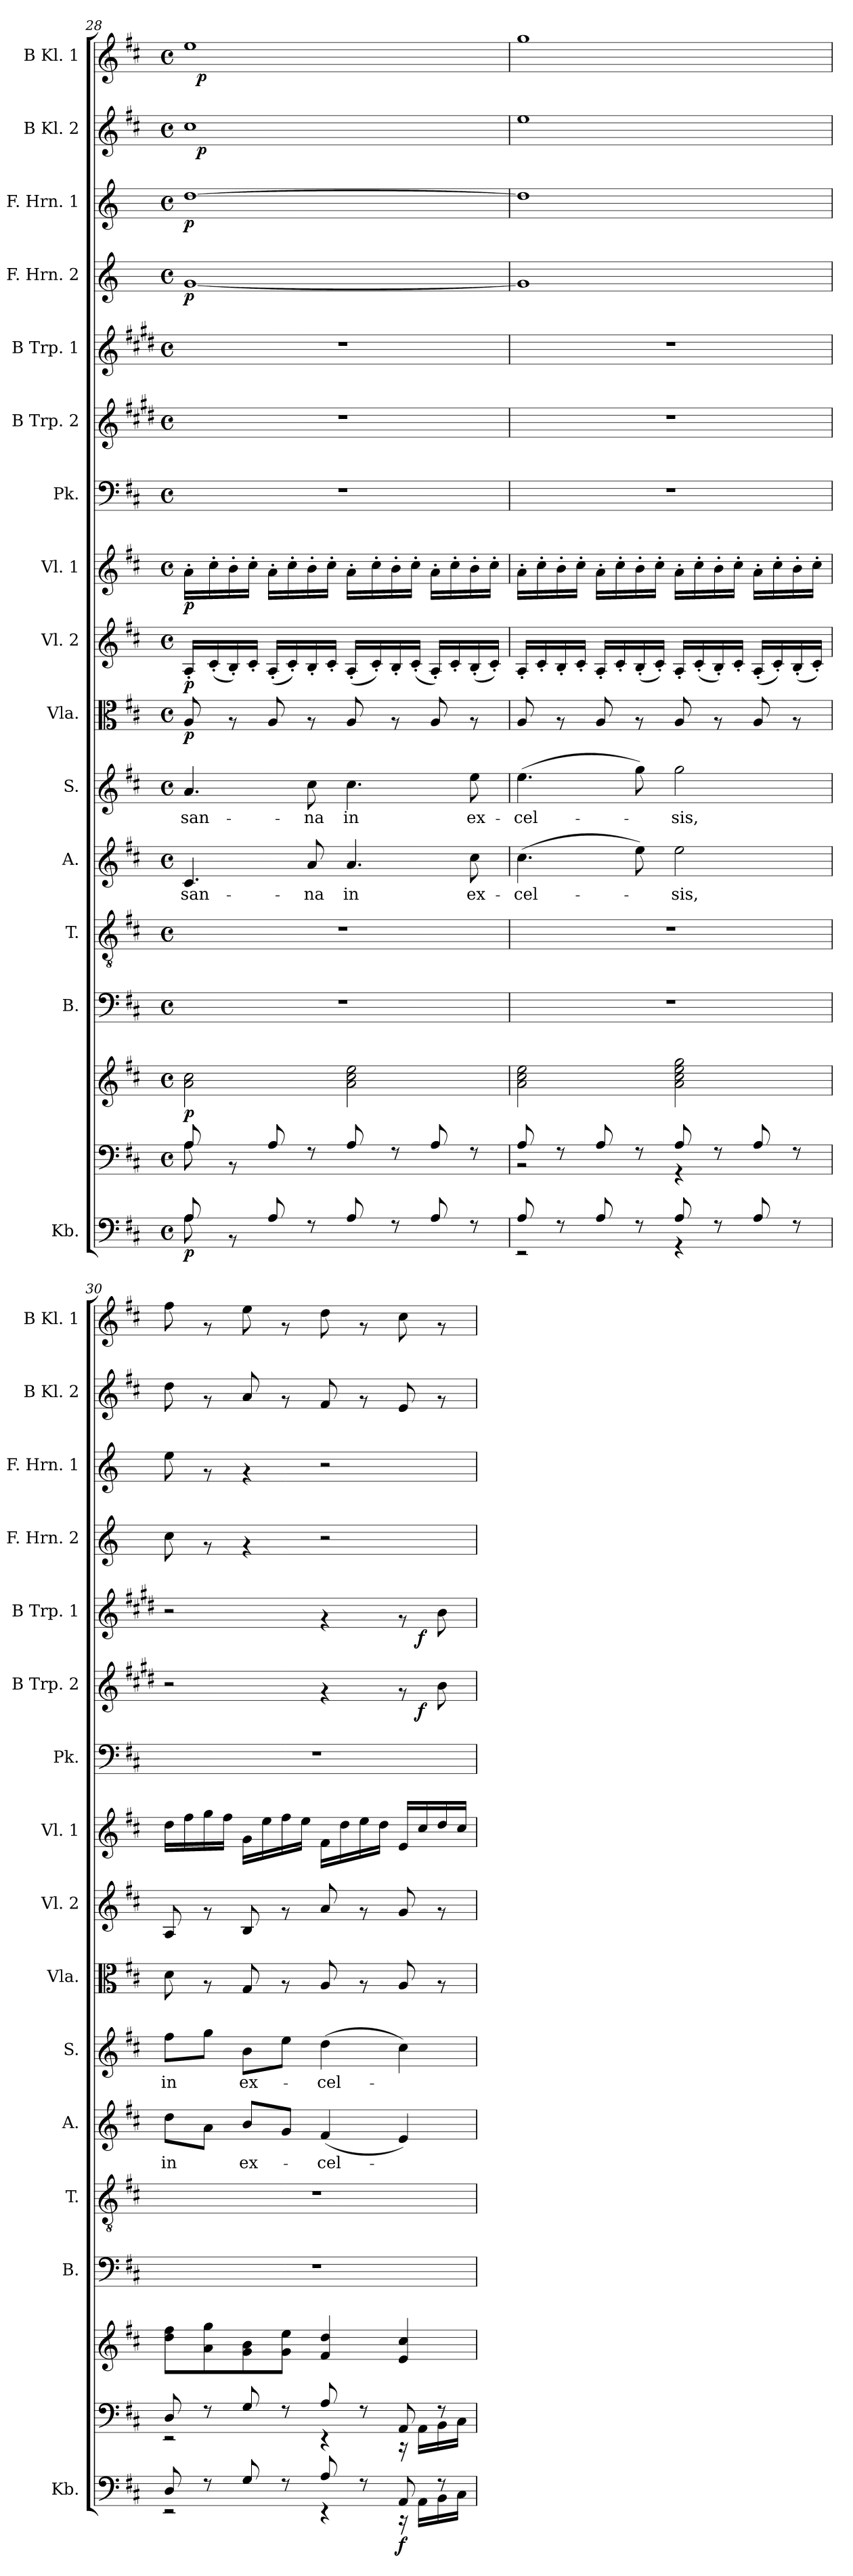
**kern	**dynam	**kern	**dynam	**kern	**kern	**kern	**kern	**text	**kern	**text	**kern	**dynam	**kern	**dynam	**kern	**dynam	**kern	**kern	**dynam	**kern	**dynam	**kern	**dynam	**kern	**dynam	**kern	**dynam	**kern	**dynam
*part17	*part17	*part16	*part16	*part15	*part14	*part13	*part12	*part12	*part11	*part11	*part10	*part10	*part9	*part9	*part8	*part8	*part7	*part6	*part6	*part5	*part5	*part4	*part4	*part3	*part3	*part2	*part2	*part1	*part1
*staff17	*staff17	*staff16	*staff16	*staff15	*staff14	*staff13	*staff12	*staff12	*staff11	*staff11	*staff10	*staff10	*staff9	*staff9	*staff8	*staff8	*staff7	*staff6	*staff6	*staff5	*staff5	*staff4	*staff4	*staff3	*staff3	*staff2	*staff2	*staff1	*staff1
*I"Kb.	*	*	*	*	*I"B.	*I"T.	*I"A.	*	*I"S.	*	*I"Vla.	*	*I"Vl. 2	*	*I"Vl. 1	*	*I"Pk.	*I"B Trp. 2	*	*I"B Trp. 1	*	*I"F. Hrn. 2	*	*I"F. Hrn. 1	*	*I"B Kl. 2	*	*I"B Kl. 1	*
*I'Kb.	*	*	*	*	*I'B.	*I'T.	*I'A.	*	*I'S.	*	*I'Vla.	*	*I'Vl. 2	*	*I'Vl. 1	*	*I'Pk.	*I'B Trp. 2	*	*I'B Trp. 1	*	*I'F. Hrn. 2	*	*I'F. Hrn. 1	*	*I'B Kl. 2	*	*I'B Kl. 1	*
*clefF4	*	*clefF4	*	*clefG2	*clefF4	*clefGv2	*clefG2	*	*clefG2	*	*clefC3	*	*clefG2	*	*clefG2	*	*clefF4	*clefG2	*	*clefG2	*	*clefG2	*	*clefG2	*	*clefG2	*	*clefG2	*
*	*	*	*	*	*	*	*	*	*	*	*	*	*	*	*	*	*	*ITrd1c2	*	*ITrd1c2	*	*ITrd-1c-2	*	*ITrd-1c-2	*	*	*	*	*
*k[f#c#]	*	*k[f#c#]	*	*k[f#c#]	*k[f#c#]	*k[f#c#]	*k[f#c#]	*	*k[f#c#]	*	*k[f#c#]	*	*k[f#c#]	*	*k[f#c#]	*	*k[f#c#]	*k[f#c#]	*	*k[f#c#]	*	*k[f#c#]	*	*k[f#c#]	*	*k[f#c#]	*	*k[f#c#]	*
*D:	*	*D:	*	*D:	*D:	*D:	*D:	*	*D:	*	*D:	*	*D:	*	*D:	*	*D:	*D:	*	*D:	*	*D:	*	*D:	*	*D:	*	*D:	*
*M4/4	*	*M4/4	*	*M4/4	*M4/4	*M4/4	*M4/4	*	*M4/4	*	*M4/4	*	*M4/4	*	*M4/4	*	*M4/4	*M4/4	*	*M4/4	*	*M4/4	*	*M4/4	*	*M4/4	*	*M4/4	*
*met(c)	*	*met(c)	*	*met(c)	*met(c)	*met(c)	*met(c)	*	*met(c)	*	*met(c)	*	*met(c)	*	*met(c)	*	*met(c)	*met(c)	*	*met(c)	*	*met(c)	*	*met(c)	*	*met(c)	*	*met(c)	*
=28	=28	=28	=28	=28	=28	=28	=28	=28	=28	=28	=28	=28	=28	=28	=28	=28	=28	=28	=28	=28	=28	=28	=28	=28	=28	=28	=28	=28	=28
*^	*	*^	*	*	*	*	*	*	*	*	*	*	*	*	*	*	*	*	*	*	*	*	*	*	*	*	*	*	*
!	!	!LO:DY:b	!	!	!LO:DY:a	!	!	!	!	!LO:LY:b	!	!LO:LY:b	!	!LO:DY:b	!	!LO:DY:b	!	!LO:DY:b	!	!	!	!	!	!	!LO:DY:b	!	!LO:DY:b	!	!	!	!
*	*	*	*	*	*	*	*	*	*	*	*	*	*	*	*	*	*	*	*	*	*	*	*	*	*	*	*	*^	*	*^	*
8A/	8A\	p	8A/	8A\	p	2a\ 2cc#\	1r	1r	4.c#/	-san-	4.a/	-san-	8A/	p	16A'</LL	p	16a'>\LL	p	1r	1r	.	1r	.	[<1a	p	[>1ee	p	1cc#	32ryy	.	1ee	32ryy	.
!	!	!	!	!	!	!	!	!	!	!	!	!	!	!	!	!	!	!	!	!	!	!	!	!	!	!	!	!	!	!LO:DY:b	!	!	!LO:DY:b
.	.	.	.	.	.	.	.	.	.	.	.	.	.	.	.	.	.	.	.	.	.	.	.	.	.	.	.	.	2ryy	p	.	2ryy	p
.	.	.	.	.	.	.	.	.	.	.	.	.	.	.	(>16c#'</	.	16cc#'>\	.	.	.	.	.	.	.	.	.	.	.	.	.	.	.	.
8rAA	2..ryy	.	8rAA	2..ryy	.	.	.	.	.	.	.	.	8rG	.	16B'</)	.	16b'>\	.	.	.	.	.	.	.	.	.	.	.	.	.	.	.	.
.	.	.	.	.	.	.	.	.	.	.	.	.	.	.	16c#'</JJ	.	16cc#'>\JJ	.	.	.	.	.	.	.	.	.	.	.	.	.	.	.	.
8A/	.	.	8A/	.	.	.	.	.	.	.	.	.	8A/	.	(>16A'</LL	.	16a'>\LL	.	.	.	.	.	.	.	.	.	.	.	.	.	.	.	.
.	.	.	.	.	.	.	.	.	.	.	.	.	.	.	16c#'</)	.	16cc#'>\	.	.	.	.	.	.	.	.	.	.	.	.	.	.	.	.
!	!	!	!	!	!	!	!	!	!	!LO:LY:b	!	!LO:LY:b	!	!	!	!	!	!	!	!	!	!	!	!	!	!	!	!	!	!	!	!	!
8rE	.	.	8rE	.	.	.	.	.	8a/	-na	8cc#\	-na	8rG	.	16B'</	.	16b'>\	.	.	.	.	.	.	.	.	.	.	.	.	.	.	.	.
.	.	.	.	.	.	.	.	.	.	.	.	.	.	.	16c#'</JJ	.	16cc#'>\JJ	.	.	.	.	.	.	.	.	.	.	.	.	.	.	.	.
!	!	!	!	!	!	!	!	!	!	!LO:LY:b	!	!LO:LY:b	!	!	!	!	!	!	!	!	!	!	!	!	!	!	!	!	!	!	!	!	!
8A/	.	.	8A/	.	.	2a\ 2cc#\ 2ee\	.	.	4.a/	in	4.cc#\	in	8A/	.	(>16A'</LL	.	16a'>\LL	.	.	.	.	.	.	.	.	.	.	.	.	.	.	.	.
.	.	.	.	.	.	.	.	.	.	.	.	.	.	.	.	.	.	.	.	.	.	.	.	.	.	.	.	.	4...ryy	.	.	4...ryy	.
.	.	.	.	.	.	.	.	.	.	.	.	.	.	.	16c#'</)	.	16cc#'>\	.	.	.	.	.	.	.	.	.	.	.	.	.	.	.	.
8rE	.	.	8rE	.	.	.	.	.	.	.	.	.	8rG	.	16B'</	.	16b'>\	.	.	.	.	.	.	.	.	.	.	.	.	.	.	.	.
.	.	.	.	.	.	.	.	.	.	.	.	.	.	.	(16c#'</JJ	.	16cc#'>\JJ	.	.	.	.	.	.	.	.	.	.	.	.	.	.	.	.
8A/	.	.	8A/	.	.	.	.	.	.	.	.	.	8A/	.	16A'</LL)	.	16a'>\LL	.	.	.	.	.	.	.	.	.	.	.	.	.	.	.	.
.	.	.	.	.	.	.	.	.	.	.	.	.	.	.	16c#'</	.	16cc#'>\	.	.	.	.	.	.	.	.	.	.	.	.	.	.	.	.
!	!	!	!	!	!	!	!	!	!	!LO:LY:b	!	!LO:LY:b	!	!	!	!	!	!	!	!	!	!	!	!	!	!	!	!	!	!	!	!	!
8rE	.	.	8rE	.	.	.	.	.	8cc#\	ex-	8ee\	ex-	8rG	.	(>16B'</	.	16b'>\	.	.	.	.	.	.	.	.	.	.	.	.	.	.	.	.
.	.	.	.	.	.	.	.	.	.	.	.	.	.	.	16c#'</JJ)	.	16cc#'>\JJ	.	.	.	.	.	.	.	.	.	.	.	.	.	.	.	.
=29	=29	=29	=29	=29	=29	=29	=29	=29	=29	=29	=29	=29	=29	=29	=29	=29	=29	=29	=29	=29	=29	=29	=29	=29	=29	=29	=29	=29	=29	=29	=29	=29	=29
!	!	!	!	!	!	!	!	!	!	!LO:LY:b	!	!LO:LY:b	!	!	!	!	!	!	!	!	!	!	!	!	!	!	!	!	!	!	!	!	!
*	*	*	*	*	*	*	*	*	*	*	*	*	*	*	*	*	*	*	*	*	*	*	*	*	*	*	*	*v	*v	*	*	*	*
*	*	*	*	*	*	*	*	*	*	*	*	*	*	*	*	*	*	*	*	*	*	*	*	*	*	*	*	*	*	*v	*v	*
8A/	2rEE	.	8A/	2r	.	2a\ 2cc#\ 2ee\	1r	1r	(>4.cc#\	-cel-	(>4.ee\	-cel-	8A/	.	16A'</LL	.	16a'>\LL	.	1r	1r	.	1r	.	1a]	.	1ee]	.	1ee	.	1gg	.
.	.	.	.	.	.	.	.	.	.	.	.	.	.	.	16c#'</	.	16cc#'>\	.	.	.	.	.	.	.	.	.	.	.	.	.	.
8rE	.	.	8rE	.	.	.	.	.	.	.	.	.	8rG	.	16B'</	.	16b'>\	.	.	.	.	.	.	.	.	.	.	.	.	.	.
.	.	.	.	.	.	.	.	.	.	.	.	.	.	.	16c#'</JJ	.	16cc#'>\JJ	.	.	.	.	.	.	.	.	.	.	.	.	.	.
8A/	.	.	8A/	.	.	.	.	.	.	.	.	.	8A/	.	16A'</LL	.	16a'>\LL	.	.	.	.	.	.	.	.	.	.	.	.	.	.
.	.	.	.	.	.	.	.	.	.	.	.	.	.	.	16c#'</	.	16cc#'>\	.	.	.	.	.	.	.	.	.	.	.	.	.	.
8rE	.	.	8rE	.	.	.	.	.	8ee\)	.	8gg\)	.	8rG	.	(>16B'</	.	16b'>\	.	.	.	.	.	.	.	.	.	.	.	.	.	.
.	.	.	.	.	.	.	.	.	.	.	.	.	.	.	16c#'</JJ)	.	16cc#'>\JJ	.	.	.	.	.	.	.	.	.	.	.	.	.	.
!	!	!	!	!	!	!	!	!	!	!LO:LY:b	!	!LO:LY:b	!	!	!	!	!	!	!	!	!	!	!	!	!	!	!	!	!	!	!
8A/	4rFF	.	8A/	4rFF	.	2a\ 2cc#\ 2ee\ 2gg\	.	.	2ee\	-sis,	2gg\	-sis,	8A/	.	16A'</LL	.	16a'>\LL	.	.	.	.	.	.	.	.	.	.	.	.	.	.
.	.	.	.	.	.	.	.	.	.	.	.	.	.	.	(>16c#'</	.	16cc#'>\	.	.	.	.	.	.	.	.	.	.	.	.	.	.
8rE	.	.	8rE	.	.	.	.	.	.	.	.	.	8rG	.	16B'</)	.	16b'>\	.	.	.	.	.	.	.	.	.	.	.	.	.	.
.	.	.	.	.	.	.	.	.	.	.	.	.	.	.	16c#'</JJ	.	16cc#'>\JJ	.	.	.	.	.	.	.	.	.	.	.	.	.	.
8A/	4ryy	.	8A/	4ryy	.	.	.	.	.	.	.	.	8A/	.	(>16A'</LL	.	16a'>\LL	.	.	.	.	.	.	.	.	.	.	.	.	.	.
.	.	.	.	.	.	.	.	.	.	.	.	.	.	.	16c#'</)	.	16cc#'>\	.	.	.	.	.	.	.	.	.	.	.	.	.	.
8rE	.	.	8rE	.	.	.	.	.	.	.	.	.	8rG	.	(>16B'</	.	16b'>\	.	.	.	.	.	.	.	.	.	.	.	.	.	.
.	.	.	.	.	.	.	.	.	.	.	.	.	.	.	16c#'</JJ)	.	16cc#'>\JJ	.	.	.	.	.	.	.	.	.	.	.	.	.	.
=30	=30	=30	=30	=30	=30	=30	=30	=30	=30	=30	=30	=30	=30	=30	=30	=30	=30	=30	=30	=30	=30	=30	=30	=30	=30	=30	=30	=30	=30	=30	=30
!	!	!	!	!	!	!	!	!	!	!LO:LY:b	!	!LO:LY:b	!	!	!	!	!	!	!	!	!	!	!	!	!	!	!	!	!	!	!
*	*	*	*	*	*	*	*	*	*	*	*	*	*	*	*	*	*	*	*	*^	*	*^	*	*	*	*	*	*	*	*	*
8D/	2rEE	.	8D/	2r	.	8dd\ 8ff#\L	1r	1r	8dd\L	in	8ff#\L	in	8d\	.	8A/	.	16dd\LL	.	1r	2r	2ryy	.	2r	2ryy	.	8dd\	.	8ff#\	.	8dd\	.	8ff#\	.
.	.	.	.	.	.	.	.	.	.	.	.	.	.	.	.	.	16ff#\	.	.	.	.	.	.	.	.	.	.	.	.	.	.	.	.
8rE	.	.	8rE	.	.	8a\ 8gg\	.	.	8a\J	.	8gg\J	.	8rG	.	8rf	.	16gg\	.	.	.	.	.	.	.	.	8rf	.	8rf	.	8rf	.	8rf	.
.	.	.	.	.	.	.	.	.	.	.	.	.	.	.	.	.	16ff#\JJ	.	.	.	.	.	.	.	.	.	.	.	.	.	.	.	.
!	!	!	!	!	!	!	!	!	!	!LO:LY:b	!	!LO:LY:b	!	!	!	!	!	!	!	!	!	!	!	!	!	!	!	!	!	!	!	!	!
8G/	.	.	8G/	.	.	8g\ 8b\	.	.	8b/L	ex-	8b\L	ex-	8G/	.	8B/	.	16g\LL	.	.	.	.	.	.	.	.	4rf	.	4rf	.	8a/	.	8ee\	.
.	.	.	.	.	.	.	.	.	.	.	.	.	.	.	.	.	16ee\	.	.	.	.	.	.	.	.	.	.	.	.	.	.	.	.
8rE	.	.	8rE	.	.	8g\ 8ee\J	.	.	8g/J	.	8ee\J	.	8rG	.	8rf	.	16ff#\	.	.	.	.	.	.	.	.	.	.	.	.	8rf	.	8rf	.
.	.	.	.	.	.	.	.	.	.	.	.	.	.	.	.	.	16ee\JJ	.	.	.	.	.	.	.	.	.	.	.	.	.	.	.	.
!	!	!	!	!	!	!	!	!	!	!LO:LY:b	!	!LO:LY:b	!	!	!	!	!	!	!	!	!	!	!	!	!	!	!	!	!	!	!	!	!
8A/	4rEE	.	8A/	4rEE	.	4f#/ 4dd/	.	.	(<4f#/	-cel-	(>4dd\	-cel-	8A/	.	8a/	.	16f#\LL	.	.	4rf	4ryy	.	4rf	4ryy	.	2r	.	2r	.	8f#/	.	8dd\	.
.	.	.	.	.	.	.	.	.	.	.	.	.	.	.	.	.	16dd\	.	.	.	.	.	.	.	.	.	.	.	.	.	.	.	.
8rE	.	.	8rE	.	.	.	.	.	.	.	.	.	8rG	.	8rf	.	16ee\	.	.	.	.	.	.	.	.	.	.	.	.	8rf	.	8rf	.
.	.	.	.	.	.	.	.	.	.	.	.	.	.	.	.	.	16dd\JJ	.	.	.	.	.	.	.	.	.	.	.	.	.	.	.	.
!	!	!LO:DY:b	!	!	!	!	!	!	!	!	!	!	!	!	!	!	!	!	!	!	!	!	!	!	!	!	!	!	!	!	!	!	!
8AA/	16rCC	f	8AA/	16rCC	.	4e/ 4cc#/	.	.	4e/)	.	4cc#\)	.	8A/	.	8g/	.	16e/LL	.	.	8rf	16ryy	.	8rf	16ryy	.	.	.	.	.	8e/	.	8cc#\	.
!	!	!	!	!	!	!	!	!	!	!	!	!	!	!	!	!	!	!	!	!	!	!LO:DY:b	!	!	!LO:DY:b	!	!	!	!	!	!	!	!
.	16AA\LL	.	.	16AA\LL	.	.	.	.	.	.	.	.	.	.	.	.	16cc#/	.	.	.	8.ryy	f	.	8.ryy	f	.	.	.	.	.	.	.	.
8rE	16BB\	.	8rE	16BB\	.	.	.	.	.	.	.	.	8rG	.	8rf	.	16dd/	.	.	8a\	.	.	8a\	.	.	.	.	.	.	8rf	.	8rf	.
.	16C#\JJ	.	.	16C#\JJ	.	.	.	.	.	.	.	.	.	.	.	.	16cc#/JJ	.	.	.	.	.	.	.	.	.	.	.	.	.	.	.	.
*v	*v	*	*	*	*	*	*	*	*	*	*	*	*	*	*	*	*	*	*	*v	*v	*	*v	*v	*	*	*	*	*	*	*	*	*
*	*	*v	*v	*	*	*	*	*	*	*	*	*	*	*	*	*	*	*	*	*	*	*	*	*	*	*	*	*	*	*
=	=	=	=	=	=	=	=	=	=	=	=	=	=	=	=	=	=	=	=	=	=	=	=	=	=	=	=	=	=
*-	*-	*-	*-	*-	*-	*-	*-	*-	*-	*-	*-	*-	*-	*-	*-	*-	*-	*-	*-	*-	*-	*-	*-	*-	*-	*-	*-	*-	*-
